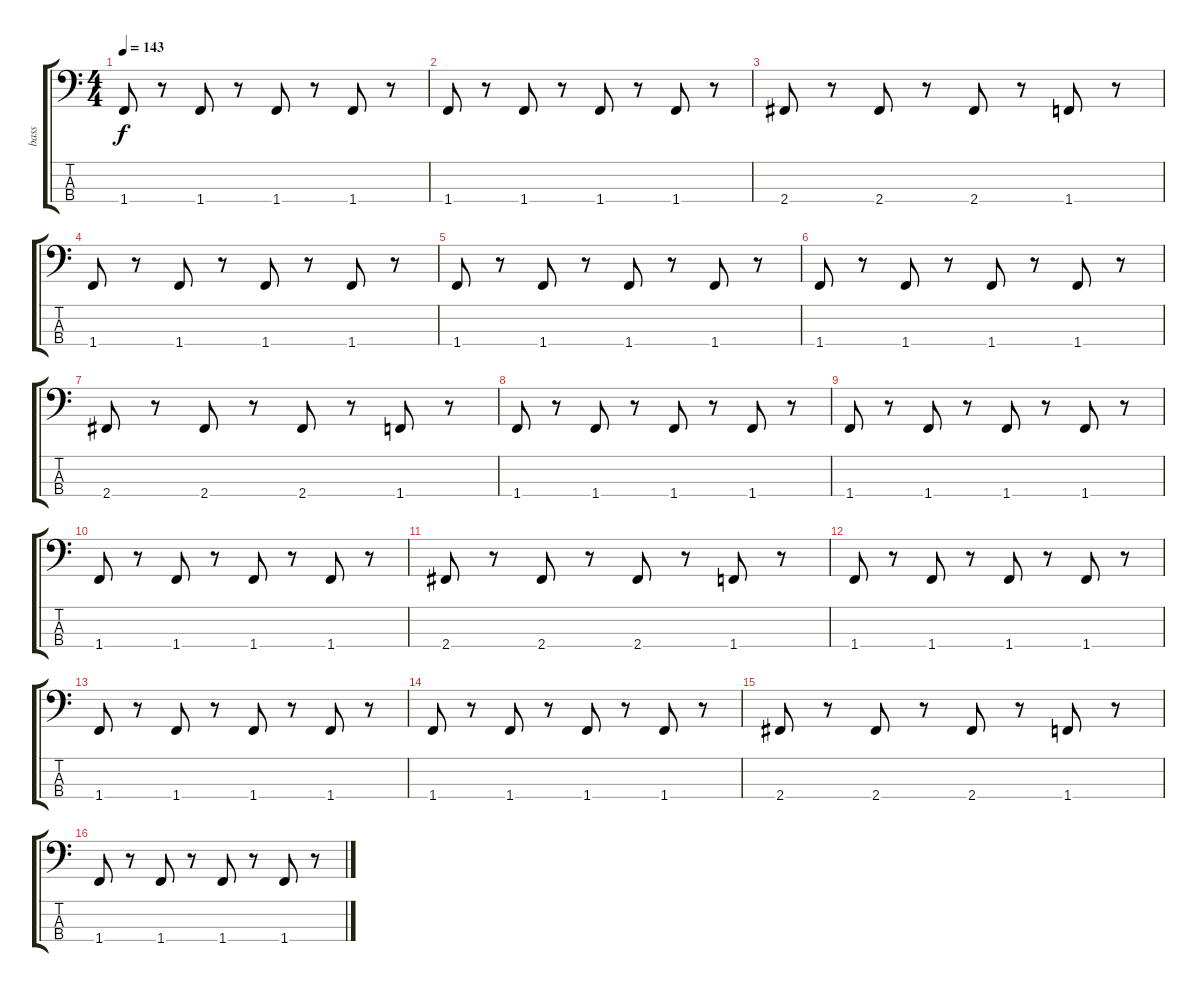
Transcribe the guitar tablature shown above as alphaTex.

\track ("bass" "bass") {instrument electricbassfinger}
\staff {score tabs}
\tuning (G2 D2 A1 E1) {hide}
\ts (4 4)
\tempo 143
\clef f4
\ks c
1.4.8{dy f} r.8 1.4.8 r.8 1.4.8 r.8 1.4.8 r.8 |
1.4.8 r.8 1.4.8 r.8 1.4.8 r.8 1.4.8 r.8 |
2.4.8 r.8 2.4.8 r.8 2.4.8 r.8 1.4.8 r.8 |
1.4.8 r.8 1.4.8 r.8 1.4.8 r.8 1.4.8 r.8 |
1.4.8 r.8 1.4.8 r.8 1.4.8 r.8 1.4.8 r.8 |
1.4.8 r.8 1.4.8 r.8 1.4.8 r.8 1.4.8 r.8 |
2.4.8 r.8 2.4.8 r.8 2.4.8 r.8 1.4.8 r.8 |
1.4.8 r.8 1.4.8 r.8 1.4.8 r.8 1.4.8 r.8 |
1.4.8 r.8 1.4.8 r.8 1.4.8 r.8 1.4.8 r.8 |
1.4.8 r.8 1.4.8 r.8 1.4.8 r.8 1.4.8 r.8 |
2.4.8 r.8 2.4.8 r.8 2.4.8 r.8 1.4.8 r.8 |
1.4.8 r.8 1.4.8 r.8 1.4.8 r.8 1.4.8 r.8 |
1.4.8 r.8 1.4.8 r.8 1.4.8 r.8 1.4.8 r.8 |
1.4.8 r.8 1.4.8 r.8 1.4.8 r.8 1.4.8 r.8 |
2.4.8 r.8 2.4.8 r.8 2.4.8 r.8 1.4.8 r.8 |
1.4.8 r.8 1.4.8 r.8 1.4.8 r.8 1.4.8 r.8
